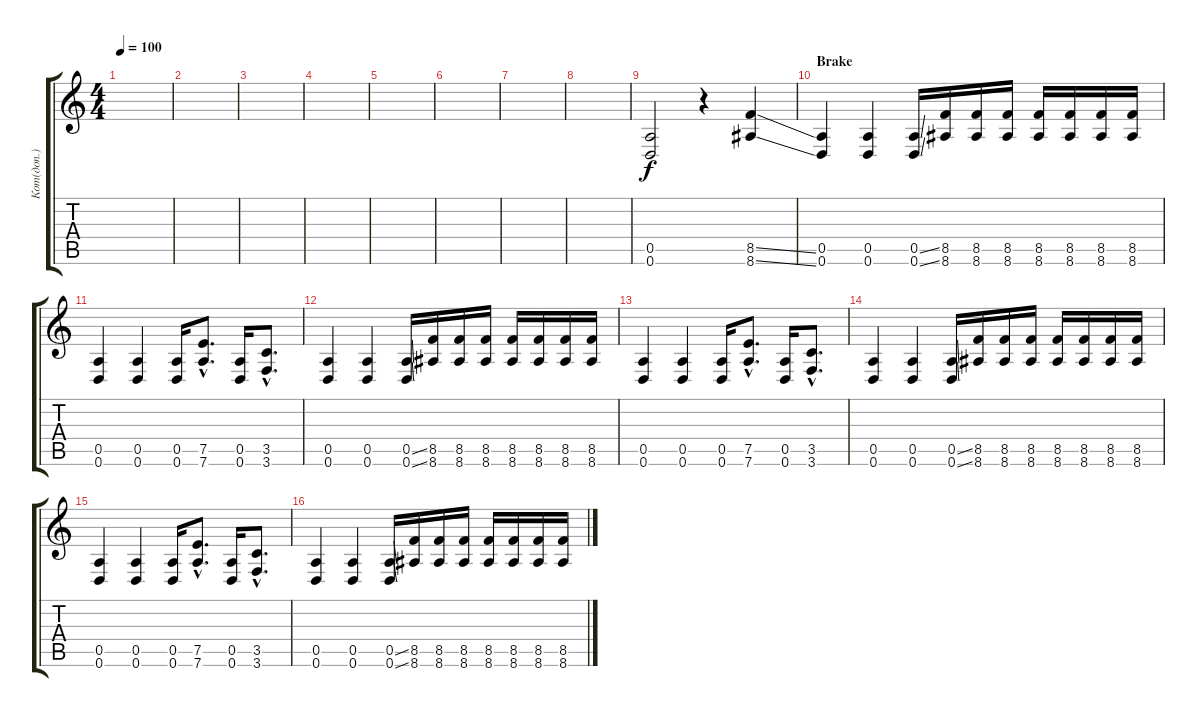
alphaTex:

\track ("Кот(доп.)" "Кот(доп.)") {instrument distortionguitar}
\staff {score tabs}
\tuning (E4 B3 G3 D3 A2 D2) {hide}
\ts (4 4)
\tempo 100
\clef g2
\ks c
|
|
|
|
|
|
|
|
(0.5 0.6).2 r.4 (8.5{ss} 8.6{ss}).4 |
\section ("" "Brake")
(0.5 0.6).4 (0.5 0.6).4 (0.5{ss} 0.6{ss}).16 (8.5 8.6).16 (8.5 8.6).16 (8.5 8.6).16 (8.5 8.6).16 (8.5 8.6).16 (8.5 8.6).16 (8.5 8.6).16 |
(0.5 0.6).4 (0.5 0.6).4 (0.5 0.6).16 (7.5{hac} 7.6{hac}).8{d} (0.5 0.6).16 (3.5{hac} 3.6{hac}).8{d} |
(0.5 0.6).4 (0.5 0.6).4 (0.5{ss} 0.6{ss}).16 (8.5 8.6).16 (8.5 8.6).16 (8.5 8.6).16 (8.5 8.6).16 (8.5 8.6).16 (8.5 8.6).16 (8.5 8.6).16 |
(0.5 0.6).4 (0.5 0.6).4 (0.5 0.6).16 (7.5{hac} 7.6{hac}).8{d} (0.5 0.6).16 (3.5{hac} 3.6{hac}).8{d} |
(0.5 0.6).4 (0.5 0.6).4 (0.5{ss} 0.6{ss}).16 (8.5 8.6).16 (8.5 8.6).16 (8.5 8.6).16 (8.5 8.6).16 (8.5 8.6).16 (8.5 8.6).16 (8.5 8.6).16 |
(0.5 0.6).4 (0.5 0.6).4 (0.5 0.6).16 (7.5{hac} 7.6{hac}).8{d} (0.5 0.6).16 (3.5{hac} 3.6{hac}).8{d} |
(0.5 0.6).4 (0.5 0.6).4 (0.5{ss} 0.6{ss}).16 (8.5 8.6).16 (8.5 8.6).16 (8.5 8.6).16 (8.5 8.6).16 (8.5 8.6).16 (8.5 8.6).16 (8.5 8.6).16
